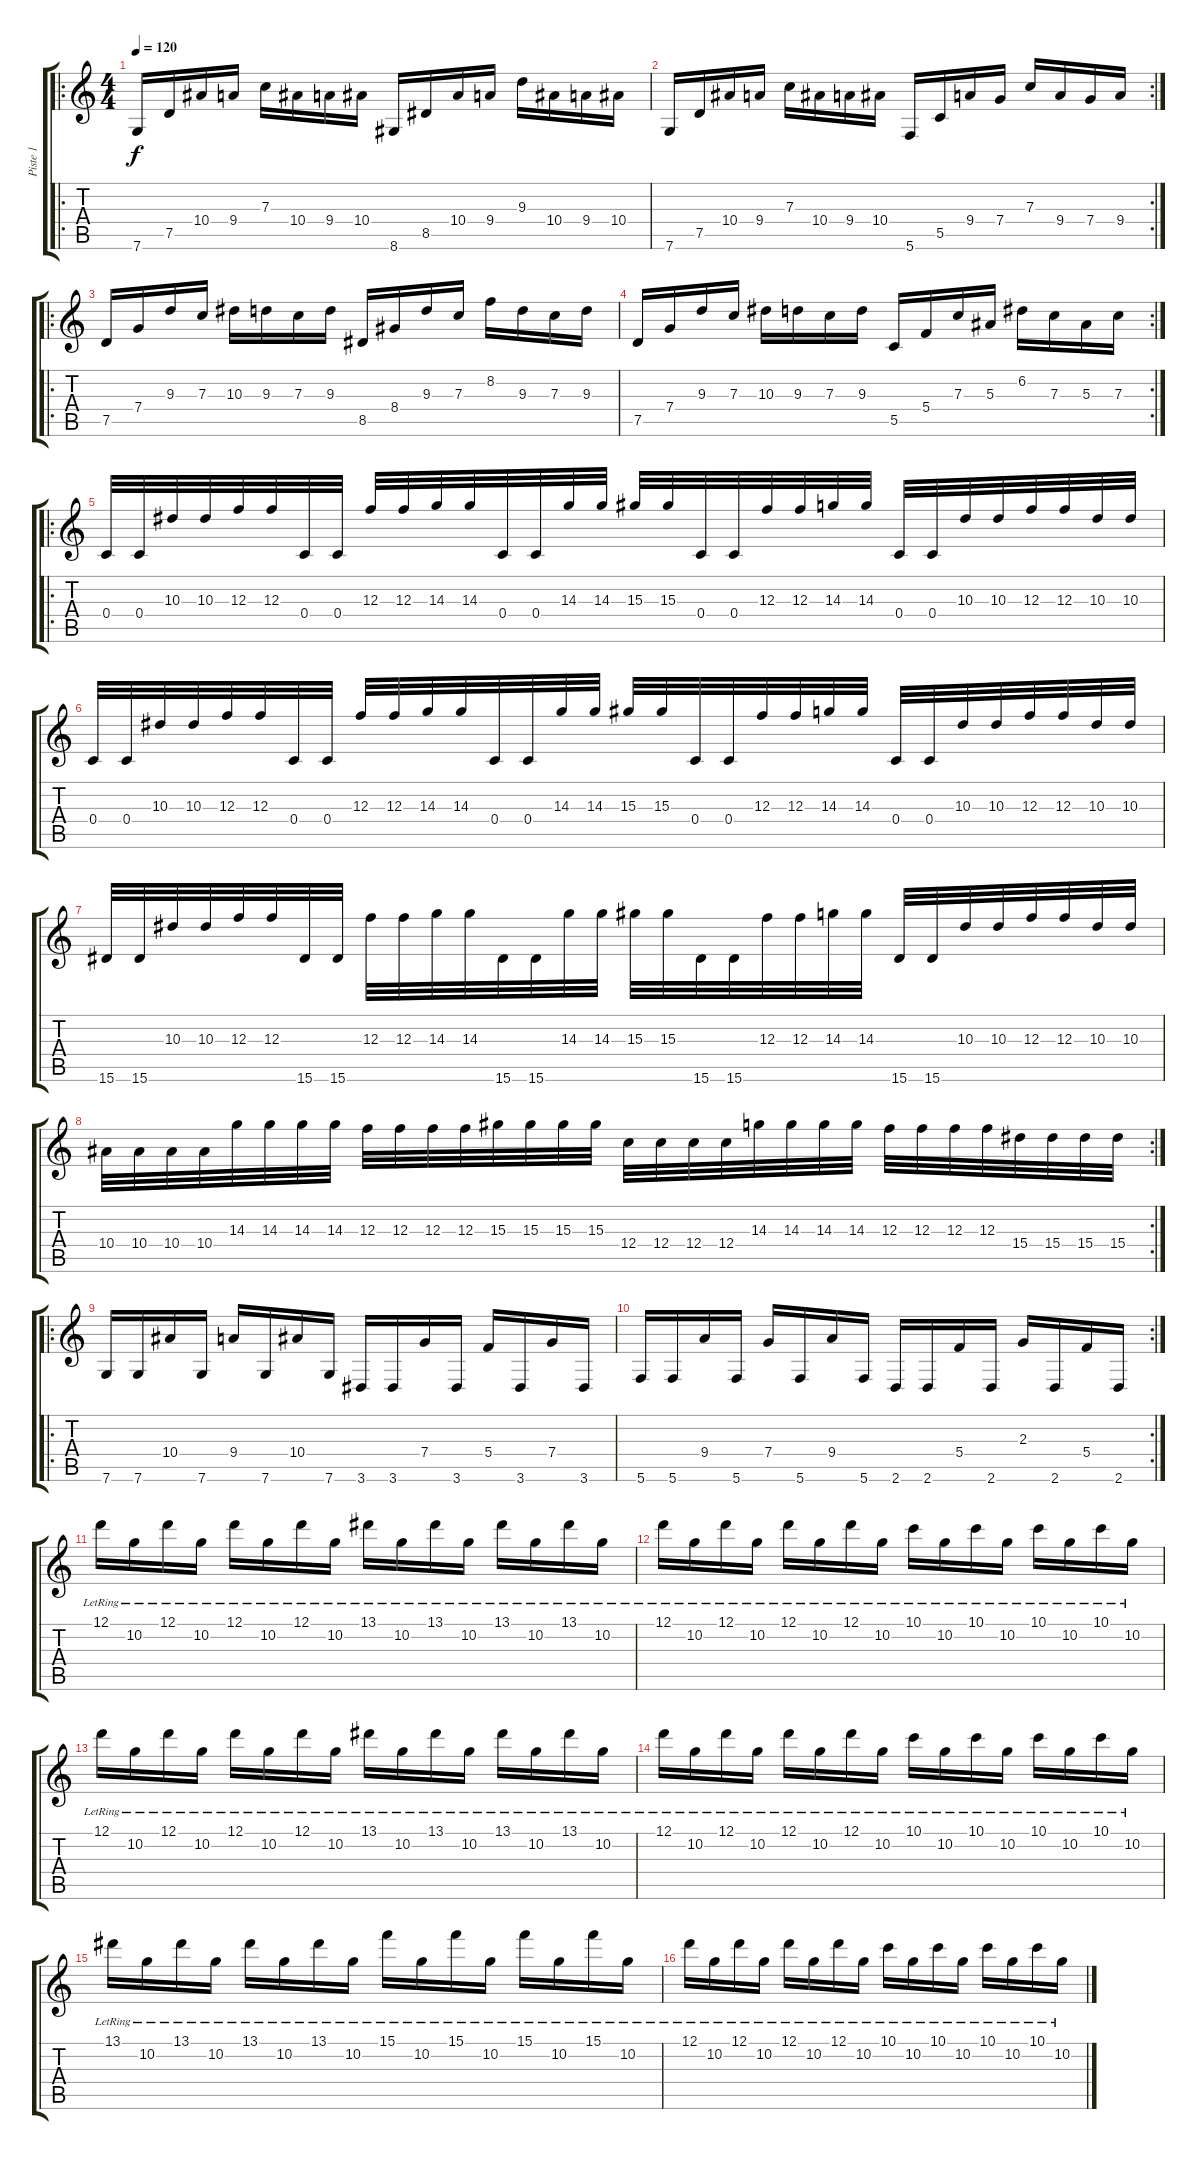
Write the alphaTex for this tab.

\track ("Piste 1" "Piste 1") {instrument distortionguitar}
\staff {score tabs}
\tuning (D4 A3 F3 C3 G2 C2) {hide}
\ro
\ts (4 4)
\tempo 120
\clef g2
\ks c
7.6.16{dy f} 7.5.16 10.4.16 9.4.16 7.3.16 10.4.16 9.4.16 10.4.16 8.6.16 8.5.16 10.4.16 9.4.16 9.3.16 10.4.16 9.4.16 10.4.16 |
\rc 2
7.6.16 7.5.16 10.4.16 9.4.16 7.3.16 10.4.16 9.4.16 10.4.16 5.6.16 5.5.16 9.4.16 7.4.16 7.3.16 9.4.16 7.4.16 9.4.16 |
\ro
7.5.16 7.4.16 9.3.16 7.3.16 10.3.16 9.3.16 7.3.16 9.3.16 8.5.16 8.4.16 9.3.16 7.3.16 8.2.16 9.3.16 7.3.16 9.3.16 |
\rc 2
7.5.16 7.4.16 9.3.16 7.3.16 10.3.16 9.3.16 7.3.16 9.3.16 5.5.16 5.4.16 7.3.16 5.3.16 6.2.16 7.3.16 5.3.16 7.3.16 |
\ro
0.4.32 0.4.32 10.3.32 10.3.32 12.3.32 12.3.32 0.4.32 0.4.32 12.3.32 12.3.32 14.3.32 14.3.32 0.4.32 0.4.32 14.3.32 14.3.32 15.3.32 15.3.32 0.4.32 0.4.32 12.3.32 12.3.32 14.3.32 14.3.32 0.4.32 0.4.32 10.3.32 10.3.32 12.3.32 12.3.32 10.3.32 10.3.32 |
0.4.32 0.4.32 10.3.32 10.3.32 12.3.32 12.3.32 0.4.32 0.4.32 12.3.32 12.3.32 14.3.32 14.3.32 0.4.32 0.4.32 14.3.32 14.3.32 15.3.32 15.3.32 0.4.32 0.4.32 12.3.32 12.3.32 14.3.32 14.3.32 0.4.32 0.4.32 10.3.32 10.3.32 12.3.32 12.3.32 10.3.32 10.3.32 |
15.6.32 15.6.32 10.3.32 10.3.32 12.3.32 12.3.32 15.6.32 15.6.32 12.3.32 12.3.32 14.3.32 14.3.32 15.6.32 15.6.32 14.3.32 14.3.32 15.3.32 15.3.32 15.6.32 15.6.32 12.3.32 12.3.32 14.3.32 14.3.32 15.6.32 15.6.32 10.3.32 10.3.32 12.3.32 12.3.32 10.3.32 10.3.32 |
\rc 2
10.4.32 10.4.32 10.4.32 10.4.32 14.3.32 14.3.32 14.3.32 14.3.32 12.3.32 12.3.32 12.3.32 12.3.32 15.3.32 15.3.32 15.3.32 15.3.32 12.4.32 12.4.32 12.4.32 12.4.32 14.3.32 14.3.32 14.3.32 14.3.32 12.3.32 12.3.32 12.3.32 12.3.32 15.4.32 15.4.32 15.4.32 15.4.32 |
\ro
7.6.16 7.6.16 10.4.16 7.6.16 9.4.16 7.6.16 10.4.16 7.6.16 3.6.16 3.6.16 7.4.16 3.6.16 5.4.16 3.6.16 7.4.16 3.6.16 |
\rc 2
5.6.16 5.6.16 9.4.16 5.6.16 7.4.16 5.6.16 9.4.16 5.6.16 2.6.16 2.6.16 5.4.16 2.6.16 2.3.16 2.6.16 5.4.16 2.6.16 |
12.1{lr}.16{balance 8 instrument electricguitarjazz} 10.2{lr}.16 12.1{lr}.16 10.2{lr}.16 12.1{lr}.16 10.2{lr}.16 12.1{lr}.16 10.2{lr}.16 13.1{lr}.16 10.2{lr}.16 13.1{lr}.16 10.2{lr}.16 13.1{lr}.16 10.2{lr}.16 13.1{lr}.16 10.2{lr}.16 |
12.1{lr}.16 10.2{lr}.16 12.1{lr}.16 10.2{lr}.16 12.1{lr}.16 10.2{lr}.16 12.1{lr}.16 10.2{lr}.16 10.1{lr}.16 10.2{lr}.16 10.1{lr}.16 10.2{lr}.16 10.1{lr}.16 10.2{lr}.16 10.1{lr}.16 10.2{lr}.16 |
12.1{lr}.16 10.2{lr}.16 12.1{lr}.16 10.2{lr}.16 12.1{lr}.16 10.2{lr}.16 12.1{lr}.16 10.2{lr}.16 13.1{lr}.16 10.2{lr}.16 13.1{lr}.16 10.2{lr}.16 13.1{lr}.16 10.2{lr}.16 13.1{lr}.16 10.2{lr}.16 |
12.1{lr}.16 10.2{lr}.16 12.1{lr}.16 10.2{lr}.16 12.1{lr}.16 10.2{lr}.16 12.1{lr}.16 10.2{lr}.16 10.1{lr}.16 10.2{lr}.16 10.1{lr}.16 10.2{lr}.16 10.1{lr}.16 10.2{lr}.16 10.1{lr}.16 10.2{lr}.16 |
13.1{lr}.16 10.2{lr}.16 13.1{lr}.16 10.2{lr}.16 13.1{lr}.16 10.2{lr}.16 13.1{lr}.16 10.2{lr}.16 15.1{lr}.16 10.2{lr}.16 15.1{lr}.16 10.2{lr}.16 15.1{lr}.16 10.2{lr}.16 15.1{lr}.16 10.2{lr}.16 |
12.1{lr}.16 10.2{lr}.16 12.1{lr}.16 10.2{lr}.16 12.1{lr}.16 10.2{lr}.16 12.1{lr}.16 10.2{lr}.16 10.1{lr}.16 10.2{lr}.16 10.1{lr}.16 10.2{lr}.16 10.1{lr}.16 10.2{lr}.16 10.1{lr}.16 10.2{lr}.16
